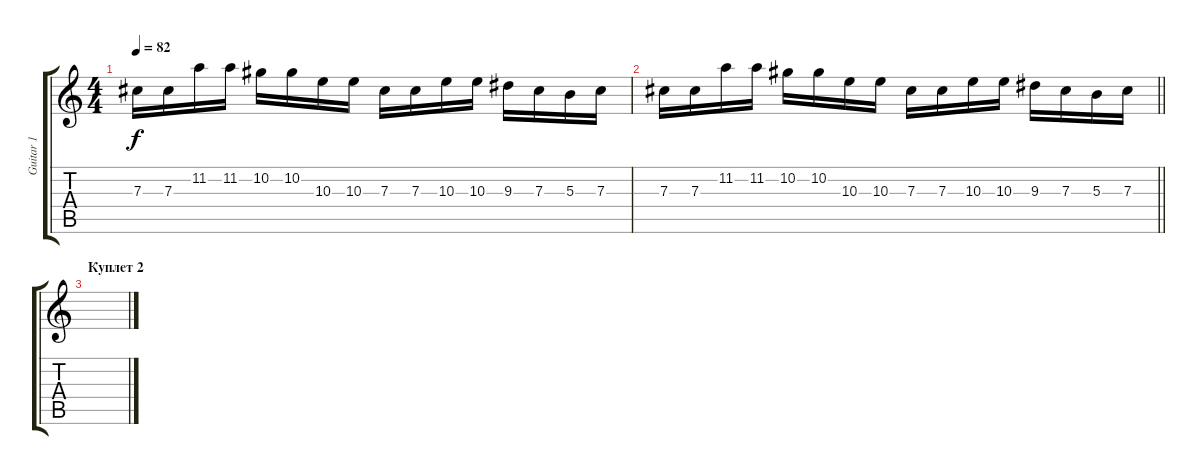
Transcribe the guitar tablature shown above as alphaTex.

\track ("Guitar 1" "Guitar 1") {instrument electricguitarclean}
\staff {score tabs}
\tuning (Eb4 Bb3 Gb3 Db3 Ab2 Db2) {hide}
\ts (4 4)
\section ("" "")
\tempo 82
\clef g2
\ks c
7.3.16{dy f} 7.3.16 11.2.16 11.2.16 10.2.16 10.2.16 10.3.16 10.3.16 7.3.16 7.3.16 10.3.16 10.3.16 9.3.16 7.3.16 5.3.16 7.3.16 |
\barLineRight lightlight
7.3.16 7.3.16 11.2.16 11.2.16 10.2.16 10.2.16 10.3.16 10.3.16 7.3.16 7.3.16 10.3.16 10.3.16 9.3.16 7.3.16 5.3.16 7.3.16 |
\section ("" "Куплет 2")
